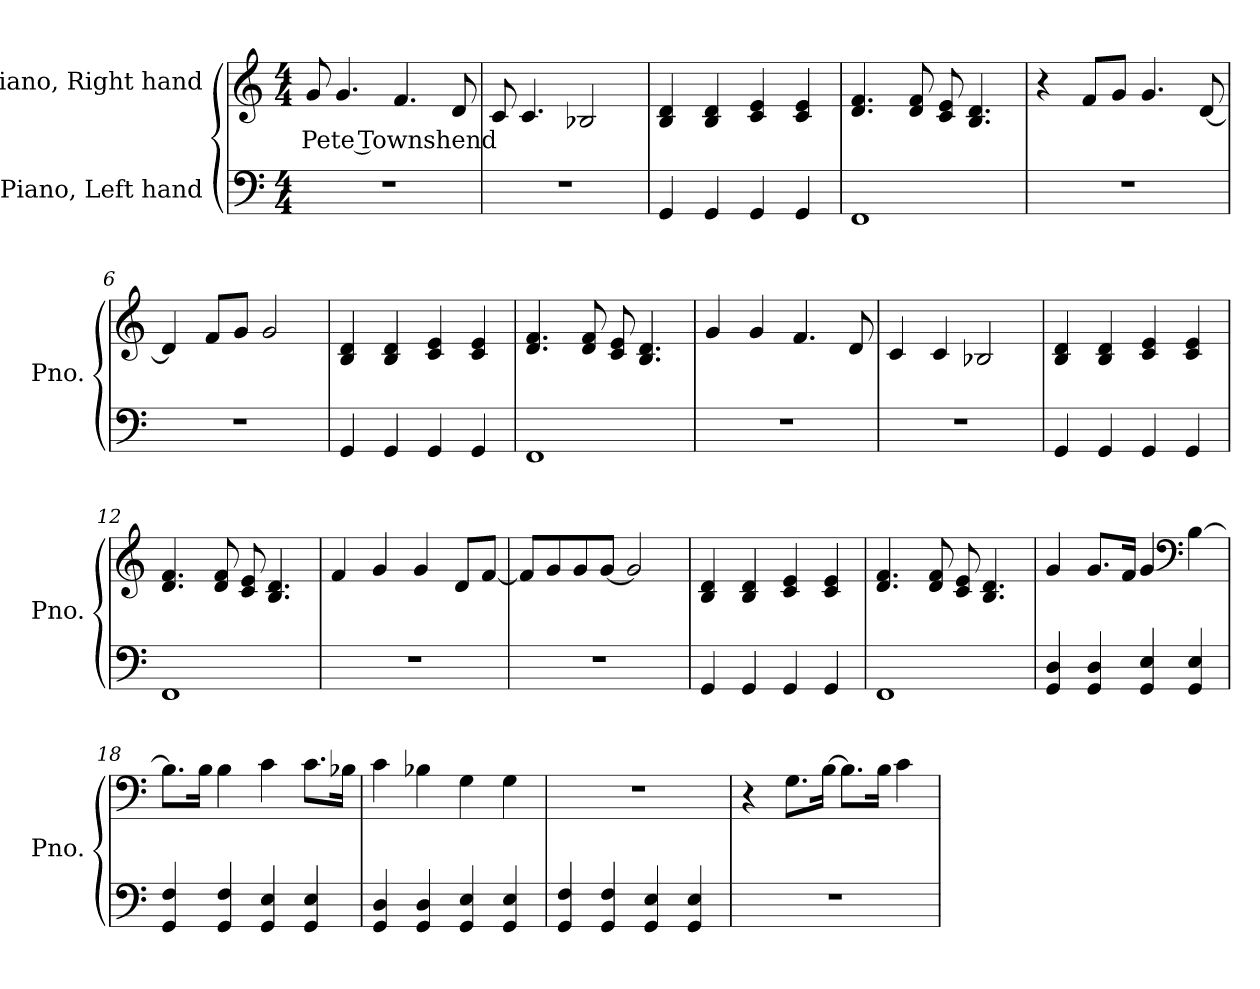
**kern	**kern	**text
*part2	*part1	*part1
*staff2	*staff1	*staff1
*I"Piano, Left hand	*I"Piano, Right hand	*
*I'Pno.	*I'Pno.	*
*clefF4	*clefG2	*
*k[]	*k[]	*
*M4/4	*M4/4	*
*MM120	*MM120	*
=1	=1	=1
!	!	!LO:LY:b
1r	8g/	Pete Townshend
.	4.g/	.
.	4.f/	.
.	8d/	.
=2	=2	=2
1r	8c/	.
.	4.c/	.
.	2B-X/	.
=3	=3	=3
4GG/	4B/ 4d/	.
4GG/	4B/ 4d/	.
4GG/	4c/ 4e/	.
4GG/	4c/ 4e/	.
=4	=4	=4
1FF	4.d/ 4.f/	.
.	8d/ 8f/	.
.	8c/ 8e/	.
.	4.B/ 4.d/	.
!!LO:LB:g=z
=5	=5	=5
1r	4r	.
.	8f/L	.
.	8g/J	.
.	4.g/	.
.	[8d/	.
=6	=6	=6
1r	4d/]	.
.	8f/L	.
.	8g/J	.
.	2g/	.
=7	=7	=7
4GG/	4B/ 4d/	.
4GG/	4B/ 4d/	.
4GG/	4c/ 4e/	.
4GG/	4c/ 4e/	.
=8	=8	=8
1FF	4.d/ 4.f/	.
.	8d/ 8f/	.
.	8c/ 8e/	.
.	4.B/ 4.d/	.
=9	=9	=9
1r	4g/	.
.	4g/	.
.	4.f/	.
.	8d/	.
=10	=10	=10
1r	4c/	.
.	4c/	.
.	2B-X/	.
=11	=11	=11
4GG/	4B/ 4d/	.
4GG/	4B/ 4d/	.
4GG/	4c/ 4e/	.
4GG/	4c/ 4e/	.
!!LO:LB:g=z
=12	=12	=12
1FF	4.d/ 4.f/	.
.	8d/ 8f/	.
.	8c/ 8e/	.
.	4.B/ 4.d/	.
=13	=13	=13
1r	4f/	.
.	4g/	.
.	4g/	.
.	8d/L	.
.	[8f/J	.
=14	=14	=14
1r	8f/L]	.
.	8g/	.
.	8g/	.
.	[8g/J	.
.	2g/]	.
=15	=15	=15
4GG/	4B/ 4d/	.
4GG/	4B/ 4d/	.
4GG/	4c/ 4e/	.
4GG/	4c/ 4e/	.
=16	=16	=16
1FF	4.d/ 4.f/	.
.	8d/ 8f/	.
.	8c/ 8e/	.
.	4.B/ 4.d/	.
=17	=17	=17
4GG/ 4D/	4g/	.
4GG/ 4D/	8.g/L	.
.	16f/Jk	.
4GG/ 4E/	4g/	.
*	*clefF4	*
4GG/ 4E/	[4B\	.
!!LO:LB:g=z
=18	=18	=18
4GG/ 4F/	8.B\L]	.
.	16B\Jk	.
4GG/ 4F/	4B\	.
4GG/ 4E/	4c\	.
4GG/ 4E/	8.c\L	.
.	16B-X\Jk	.
=19	=19	=19
4GG/ 4D/	4c\	.
4GG/ 4D/	4B-X\	.
4GG/ 4E/	4G\	.
4GG/ 4E/	4G\	.
=20	=20	=20
4GG/ 4F/	1r	.
4GG/ 4F/	.	.
4GG/ 4E/	.	.
4GG/ 4E/	.	.
=21	=21	=21
1r	4r	.
.	8.G\L	.
.	[16B\Jk	.
.	8.B\L]	.
.	16B\Jk	.
.	4c\	.
=	=	=
*-	*-	*-
